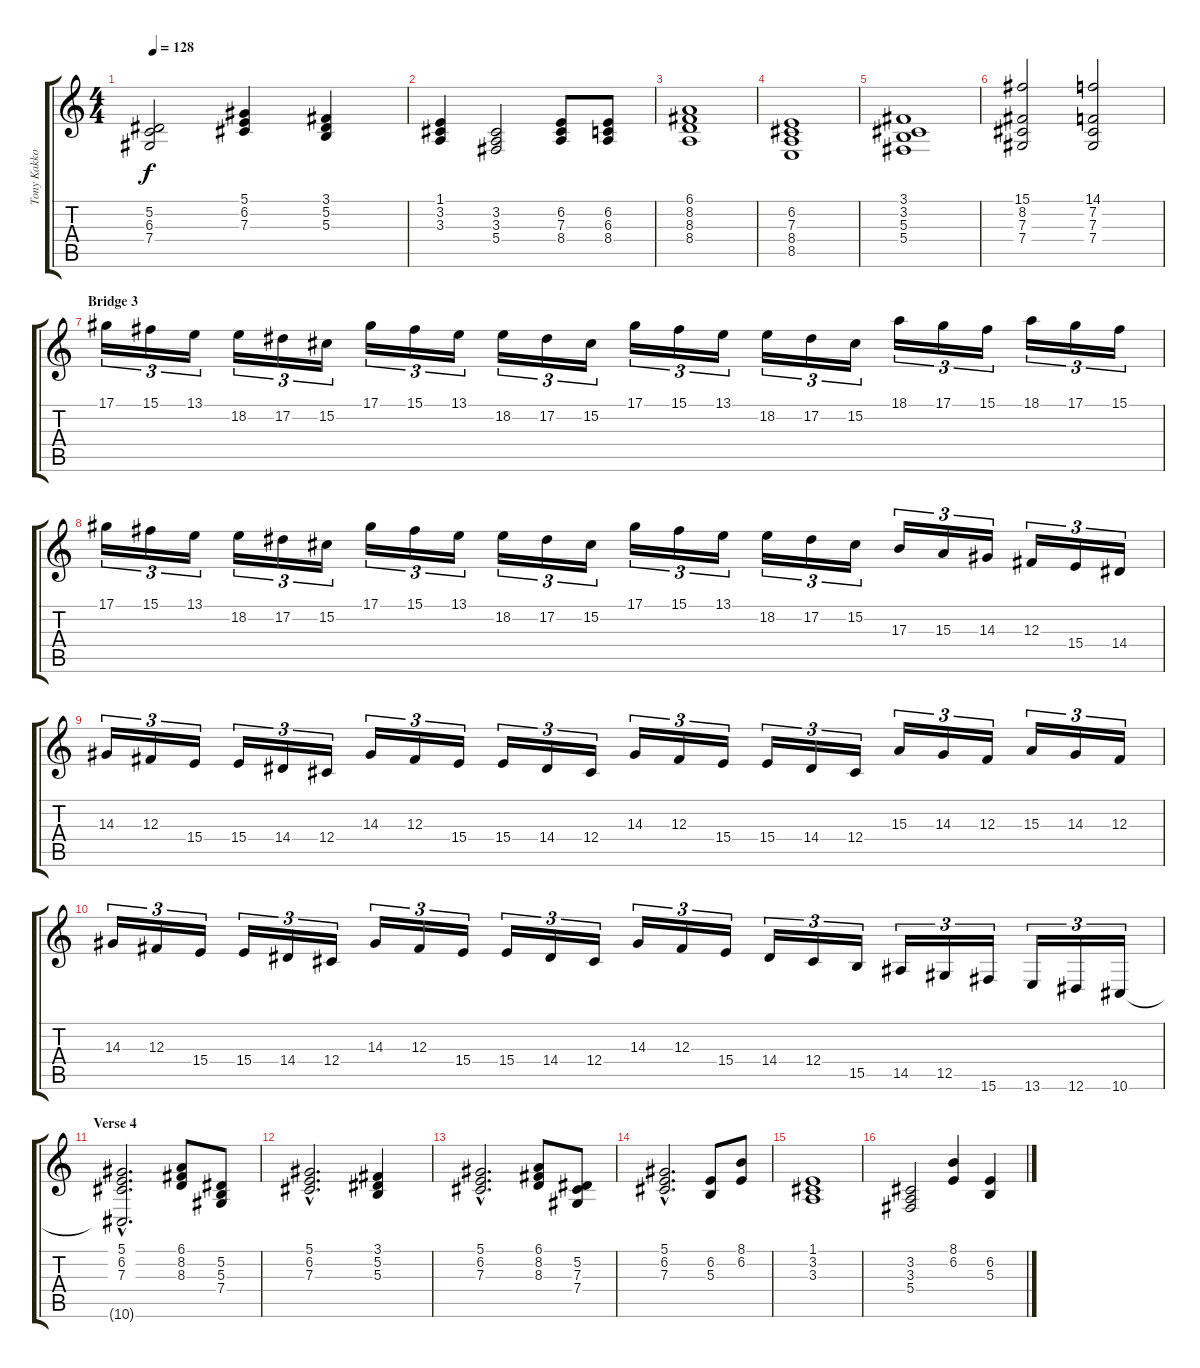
\track ("Tony Kakko RH" "Tony Kakko") {instrument harpsichord}
\staff {score tabs}
\tuning (Eb4 Bb3 Gb3 Db3 Ab2 Eb2) {hide}
\ts (4 4)
\tempo 128
\clef g2
\ks c
(5.2 6.3 7.4).2{dy f} (5.1 6.2 7.3).4 (3.1 5.2 5.3).4 |
(1.1 3.2 3.3).4 (3.2 3.3 5.4).2 (6.2 7.3 8.4).8 (6.2 6.3 8.4).8 |
(6.1 8.2 8.3 8.4).1 |
(6.2 7.3 8.4 8.5).1 |
(3.1 3.2 5.3 5.4).1 |
(15.1 8.2 7.3 7.4).2 (14.1 7.2 7.3 7.4).2 |
\section ("" "Bridge 3")
17.1.16{tu (3 2) volume 10 instrument lead1square} 15.1.16{tu (3 2)} 13.1.16{tu (3 2)} 18.2.16{tu (3 2)} 17.2.16{tu (3 2)} 15.2.16{tu (3 2)} 17.1.16{tu (3 2)} 15.1.16{tu (3 2)} 13.1.16{tu (3 2)} 18.2.16{tu (3 2)} 17.2.16{tu (3 2)} 15.2.16{tu (3 2)} 17.1.16{tu (3 2)} 15.1.16{tu (3 2)} 13.1.16{tu (3 2)} 18.2.16{tu (3 2)} 17.2.16{tu (3 2)} 15.2.16{tu (3 2)} 18.1.16{tu (3 2)} 17.1.16{tu (3 2)} 15.1.16{tu (3 2)} 18.1.16{tu (3 2)} 17.1.16{tu (3 2)} 15.1.16{tu (3 2)} |
17.1.16{tu (3 2)} 15.1.16{tu (3 2)} 13.1.16{tu (3 2)} 18.2.16{tu (3 2)} 17.2.16{tu (3 2)} 15.2.16{tu (3 2)} 17.1.16{tu (3 2)} 15.1.16{tu (3 2)} 13.1.16{tu (3 2)} 18.2.16{tu (3 2)} 17.2.16{tu (3 2)} 15.2.16{tu (3 2)} 17.1.16{tu (3 2)} 15.1.16{tu (3 2)} 13.1.16{tu (3 2)} 18.2.16{tu (3 2)} 17.2.16{tu (3 2)} 15.2.16{tu (3 2)} 17.3.16{tu (3 2)} 15.3.16{tu (3 2)} 14.3.16{tu (3 2)} 12.3.16{tu (3 2)} 15.4.16{tu (3 2)} 14.4.16{tu (3 2)} |
14.3.16{tu (3 2)} 12.3.16{tu (3 2)} 15.4.16{tu (3 2)} 15.4.16{tu (3 2)} 14.4.16{tu (3 2)} 12.4.16{tu (3 2)} 14.3.16{tu (3 2)} 12.3.16{tu (3 2)} 15.4.16{tu (3 2)} 15.4.16{tu (3 2)} 14.4.16{tu (3 2)} 12.4.16{tu (3 2)} 14.3.16{tu (3 2)} 12.3.16{tu (3 2)} 15.4.16{tu (3 2)} 15.4.16{tu (3 2)} 14.4.16{tu (3 2)} 12.4.16{tu (3 2)} 15.3.16{tu (3 2)} 14.3.16{tu (3 2)} 12.3.16{tu (3 2)} 15.3.16{tu (3 2)} 14.3.16{tu (3 2)} 12.3.16{tu (3 2)} |
14.3.16{tu (3 2)} 12.3.16{tu (3 2)} 15.4.16{tu (3 2)} 15.4.16{tu (3 2)} 14.4.16{tu (3 2)} 12.4.16{tu (3 2)} 14.3.16{tu (3 2)} 12.3.16{tu (3 2)} 15.4.16{tu (3 2)} 15.4.16{tu (3 2)} 14.4.16{tu (3 2)} 12.4.16{tu (3 2)} 14.3.16{tu (3 2)} 12.3.16{tu (3 2)} 15.4.16{tu (3 2)} 14.4.16{tu (3 2)} 12.4.16{tu (3 2)} 15.5.16{tu (3 2)} 14.5.16{tu (3 2)} 12.5.16{tu (3 2)} 15.6.16{tu (3 2)} 13.6.16{tu (3 2)} 12.6.16{tu (3 2)} 10.6.16{tu (3 2)} |
\section ("" "Verse 4")
(5.1{hac} 6.2{hac} 7.3{hac} 10.6{t}).2{d volume 14 instrument harpsichord} (6.1 8.2 8.3).8 (5.2 5.3 7.4).8 |
(5.1{hac} 6.2{hac} 7.3{hac}).2{d} (3.1 5.2 5.3).4 |
(5.1{hac} 6.2{hac} 7.3{hac}).2{d} (6.1 8.2 8.3).8 (5.2 7.3 7.4).8 |
(5.1{hac} 6.2{hac} 7.3{hac}).2{d} (6.2 5.3).8 (8.1 6.2).8 |
(1.1 3.2 3.3).1 |
(3.2 3.3 5.4).2 (8.1 6.2).4 (6.2 5.3).4
